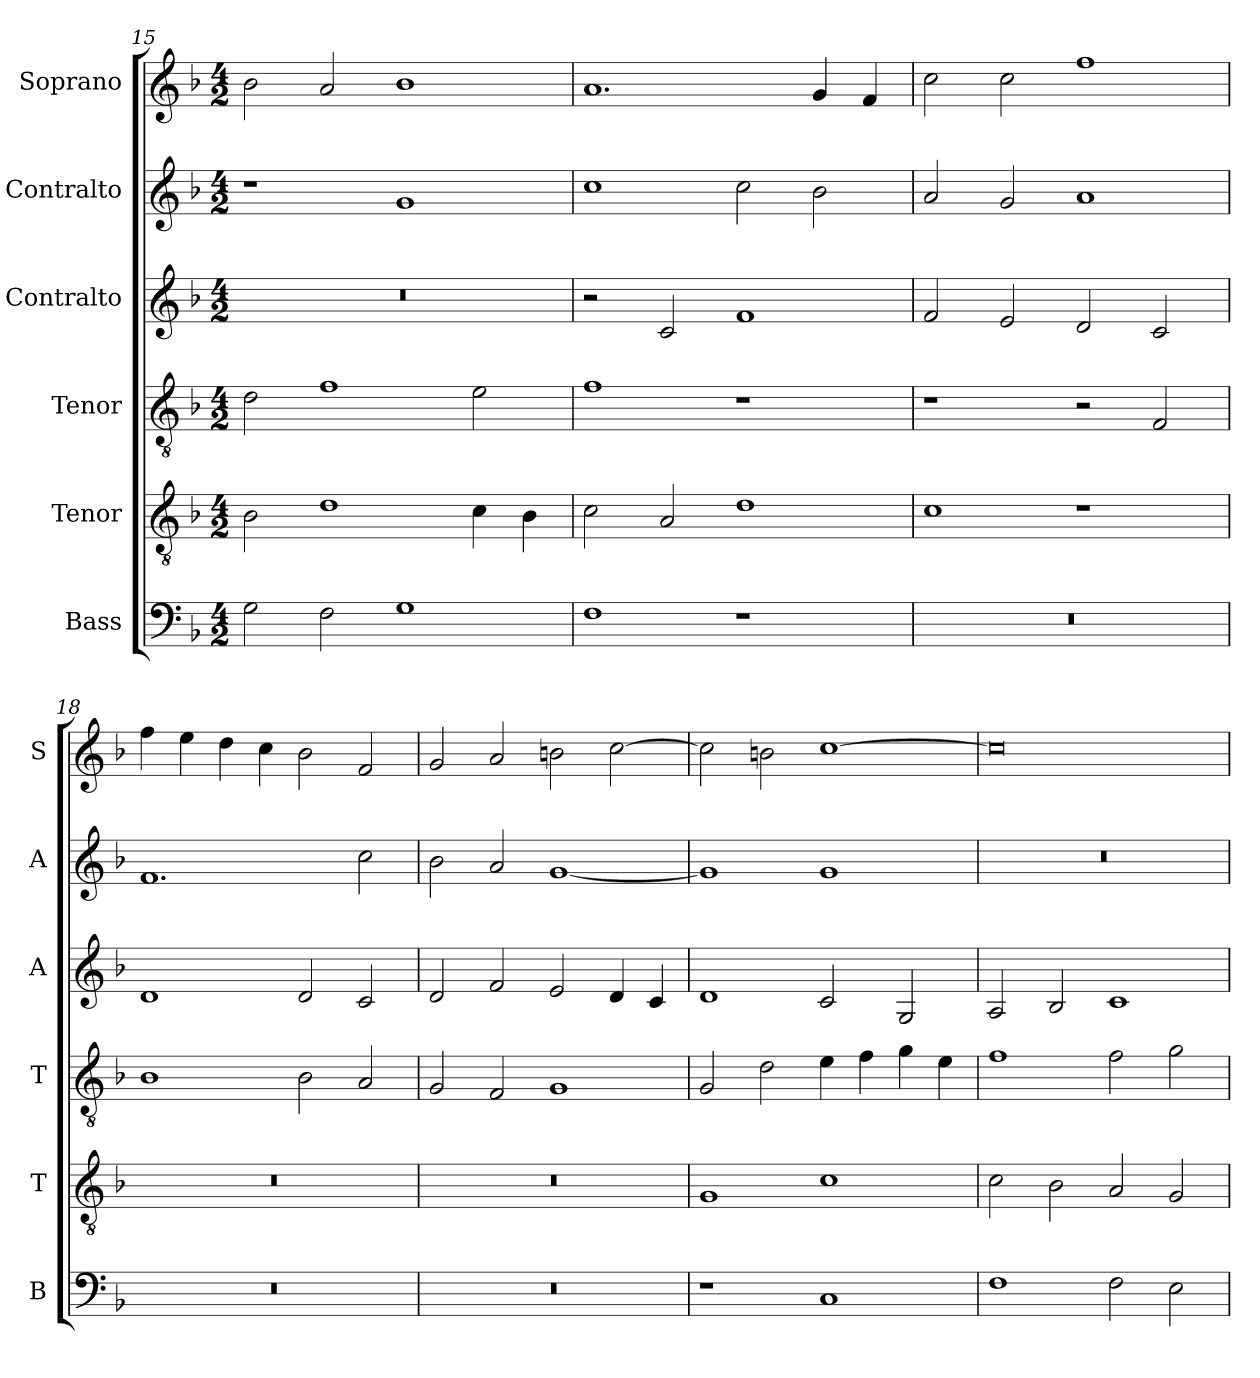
**kern	**kern	**kern	**kern	**kern	**kern
*part6	*part5	*part4	*part3	*part2	*part1
*staff6	*staff5	*staff4	*staff3	*staff2	*staff1
*I"Bass	*I"Tenor	*I"Tenor	*I"Contralto	*I"Contralto	*I"Soprano
*I'B	*I'T	*I'T	*I'A	*I'A	*I'S
*clefF4	*clefGv2	*clefGv2	*clefG2	*clefG2	*clefG2
*k[b-]	*k[b-]	*k[b-]	*k[b-]	*k[b-]	*k[b-]
*F:ion	*F:ion	*F:ion	*F:ion	*F:ion	*F:ion
*M4/2	*M4/2	*M4/2	*M4/2	*M4/2	*M4/2
=15	=15	=15	=15	=15	=15
2G	2B-	2d	0r	1r	2b-
2F	1d	1f	.	.	2a
1G	.	.	.	1g	1b-
.	4c	2e	.	.	.
.	4B-	.	.	.	.
=16	=16	=16	=16	=16	=16
1F	2c	1f	2r	1cc	1.a
.	2A	.	2c	.	.
1r	1d	1r	1f	2cc	.
.	.	.	.	2b-	4g
.	.	.	.	.	4f
=17	=17	=17	=17	=17	=17
0r	1c	1r	2f	2a	2cc
.	.	.	2e	2g	2cc
.	1r	2r	2d	1a	1ff
.	.	2F	2c	.	.
=18	=18	=18	=18	=18	=18
0r	0r	1B-	1d	1.f	4ff
.	.	.	.	.	4ee
.	.	.	.	.	4dd
.	.	.	.	.	4cc
.	.	2B-	2d	.	2b-
.	.	2A	2c	2cc	2f
=19	=19	=19	=19	=19	=19
0r	0r	2G	2d	2b-	2g
.	.	2F	2f	2a	2a
.	.	1G	2e	[1g	2bn
.	.	.	4d	.	[2cc
.	.	.	4c	.	.
=20	=20	=20	=20	=20	=20
1r	1G	2G	1d	1g]	2cc]
.	.	2d	.	.	2bn
1C	1c	4e	2c	1g	[1cc
.	.	4f	.	.	.
.	.	4g	2G	.	.
.	.	4e	.	.	.
=21	=21	=21	=21	=21	=21
1F	2c	1f	2A	0r	0cc]
.	2B-	.	2B-	.	.
2F	2A	2f	1c	.	.
2E	2G	2g	.	.	.
=	=	=	=	=	=
*-	*-	*-	*-	*-	*-
